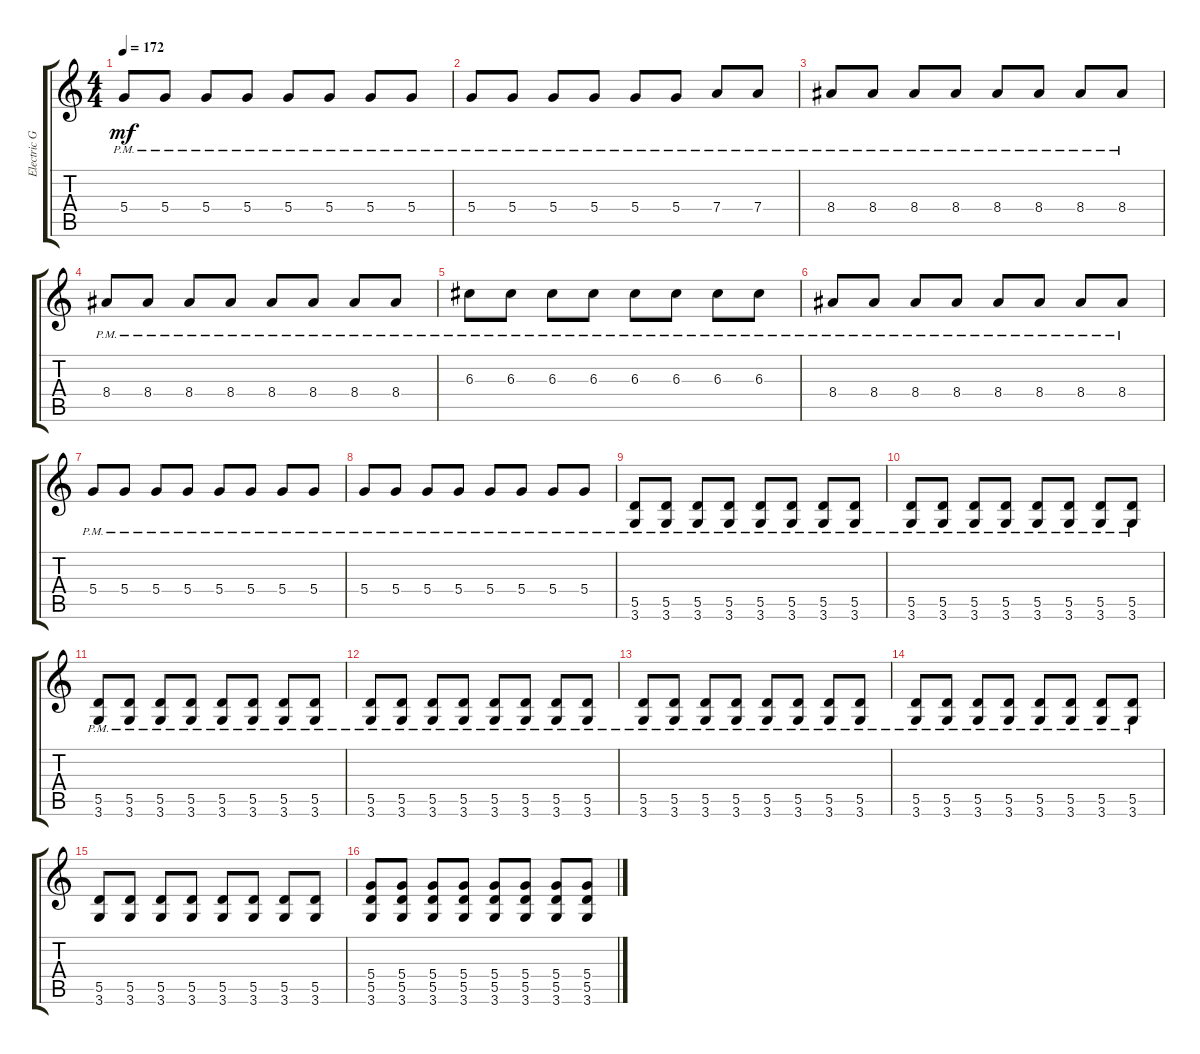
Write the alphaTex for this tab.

\track ("Electric Guitar" "Electric G") {instrument distortionguitar}
\staff {score tabs}
\tuning (E4 B3 G3 D3 A2 E2) {hide}
\ts (4 4)
\tempo 172
\clef g2
\ks c
5.4{pm}.8{dy mf} 5.4{pm}.8 5.4{pm}.8 5.4{pm}.8 5.4{pm}.8 5.4{pm}.8 5.4{pm}.8 5.4{pm}.8 |
5.4{pm}.8 5.4{pm}.8 5.4{pm}.8 5.4{pm}.8 5.4{pm}.8 5.4{pm}.8 7.4{pm}.8 7.4{pm}.8 |
8.4{pm}.8 8.4{pm}.8 8.4{pm}.8 8.4{pm}.8 8.4{pm}.8 8.4{pm}.8 8.4{pm}.8 8.4{pm}.8 |
8.4{pm}.8 8.4{pm}.8 8.4{pm}.8 8.4{pm}.8 8.4{pm}.8 8.4{pm}.8 8.4{pm}.8 8.4{pm}.8 |
6.3{pm}.8 6.3{pm}.8 6.3{pm}.8 6.3{pm}.8 6.3{pm}.8 6.3{pm}.8 6.3{pm}.8 6.3{pm}.8 |
8.4{pm}.8 8.4{pm}.8 8.4{pm}.8 8.4{pm}.8 8.4{pm}.8 8.4{pm}.8 8.4{pm}.8 8.4{pm}.8 |
5.4{pm}.8 5.4{pm}.8 5.4{pm}.8 5.4{pm}.8 5.4{pm}.8 5.4{pm}.8 5.4{pm}.8 5.4{pm}.8 |
5.4{pm}.8 5.4{pm}.8 5.4{pm}.8 5.4{pm}.8 5.4{pm}.8 5.4{pm}.8 5.4{pm}.8 5.4{pm}.8 |
(5.5{pm} 3.6{pm}).8 (5.5{pm} 3.6{pm}).8 (5.5{pm} 3.6{pm}).8 (5.5{pm} 3.6{pm}).8 (5.5{pm} 3.6{pm}).8 (5.5{pm} 3.6{pm}).8 (5.5{pm} 3.6{pm}).8 (5.5{pm} 3.6{pm}).8 |
(5.5{pm} 3.6{pm}).8 (5.5{pm} 3.6{pm}).8 (5.5{pm} 3.6{pm}).8 (5.5{pm} 3.6{pm}).8 (5.5{pm} 3.6{pm}).8 (5.5{pm} 3.6{pm}).8 (5.5{pm} 3.6{pm}).8 (5.5{pm} 3.6{pm}).8 |
(5.5{pm} 3.6{pm}).8 (5.5{pm} 3.6{pm}).8 (5.5{pm} 3.6{pm}).8 (5.5{pm} 3.6{pm}).8 (5.5{pm} 3.6{pm}).8 (5.5{pm} 3.6{pm}).8 (5.5{pm} 3.6{pm}).8 (5.5{pm} 3.6{pm}).8 |
(5.5{pm} 3.6{pm}).8 (5.5{pm} 3.6{pm}).8 (5.5{pm} 3.6{pm}).8 (5.5{pm} 3.6{pm}).8 (5.5{pm} 3.6{pm}).8 (5.5{pm} 3.6{pm}).8 (5.5{pm} 3.6{pm}).8 (5.5{pm} 3.6{pm}).8 |
(5.5{pm} 3.6{pm}).8 (5.5{pm} 3.6{pm}).8 (5.5{pm} 3.6{pm}).8 (5.5{pm} 3.6{pm}).8 (5.5{pm} 3.6{pm}).8 (5.5{pm} 3.6{pm}).8 (5.5{pm} 3.6{pm}).8 (5.5{pm} 3.6{pm}).8 |
(5.5{pm} 3.6{pm}).8 (5.5{pm} 3.6{pm}).8 (5.5{pm} 3.6{pm}).8 (5.5{pm} 3.6{pm}).8 (5.5{pm} 3.6{pm}).8 (5.5{pm} 3.6{pm}).8 (5.5{pm} 3.6{pm}).8 (5.5{pm} 3.6{pm}).8 |
(5.5 3.6).8 (5.5 3.6).8 (5.5 3.6).8 (5.5 3.6).8 (5.5 3.6).8 (5.5 3.6).8 (5.5 3.6).8 (5.5 3.6).8 |
(5.4 5.5 3.6).8 (5.4 5.5 3.6).8 (5.4 5.5 3.6).8 (5.4 5.5 3.6).8 (5.4 5.5 3.6).8 (5.4 5.5 3.6).8 (5.4 5.5 3.6).8 (5.4 5.5 3.6).8
